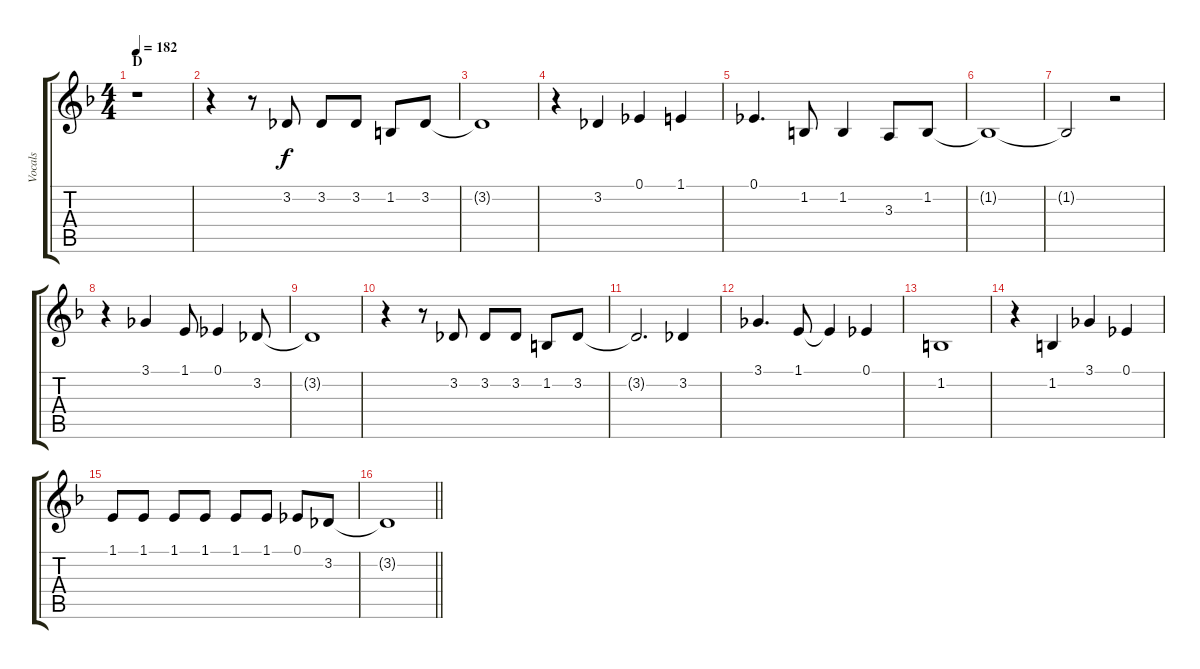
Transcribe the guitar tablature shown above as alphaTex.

\track ("Vocals" "Vocals") {instrument voiceoohs}
\staff {score tabs}
\tuning (Eb4 Bb3 Gb3 Db3 Ab2 Eb2) {hide}
\ts (4 4)
\section ("" "D")
\tempo 182
\clef g2
\ks f
r.1{dy f} |
r.4 r.8 3.2.8 3.2.8 3.2.8 1.2.8 3.2.8 |
3.2{t}.1 |
r.4 3.2.4 0.1.4 1.1.4 |
0.1.4{d} 1.2.8 1.2.4 3.3.8 1.2.8 |
1.2{t}.1 |
1.2{t}.2 r.2 |
r.4 3.1.4 1.1.8 0.1.4 3.2.8 |
3.2{t}.1 |
r.4 r.8 3.2.8 3.2.8 3.2.8 1.2.8 3.2.8 |
3.2{t}.2{d} 3.2.4 |
3.1.4{d} 1.1.8 1.1{t}.4 0.1.4 |
1.2.1 |
r.4 1.2.4 3.1.4 0.1.4 |
1.1.8 1.1.8 1.1.8 1.1.8 1.1.8 1.1.8 0.1.8 3.2.8 |
\barLineRight lightlight
3.2{t}.1
